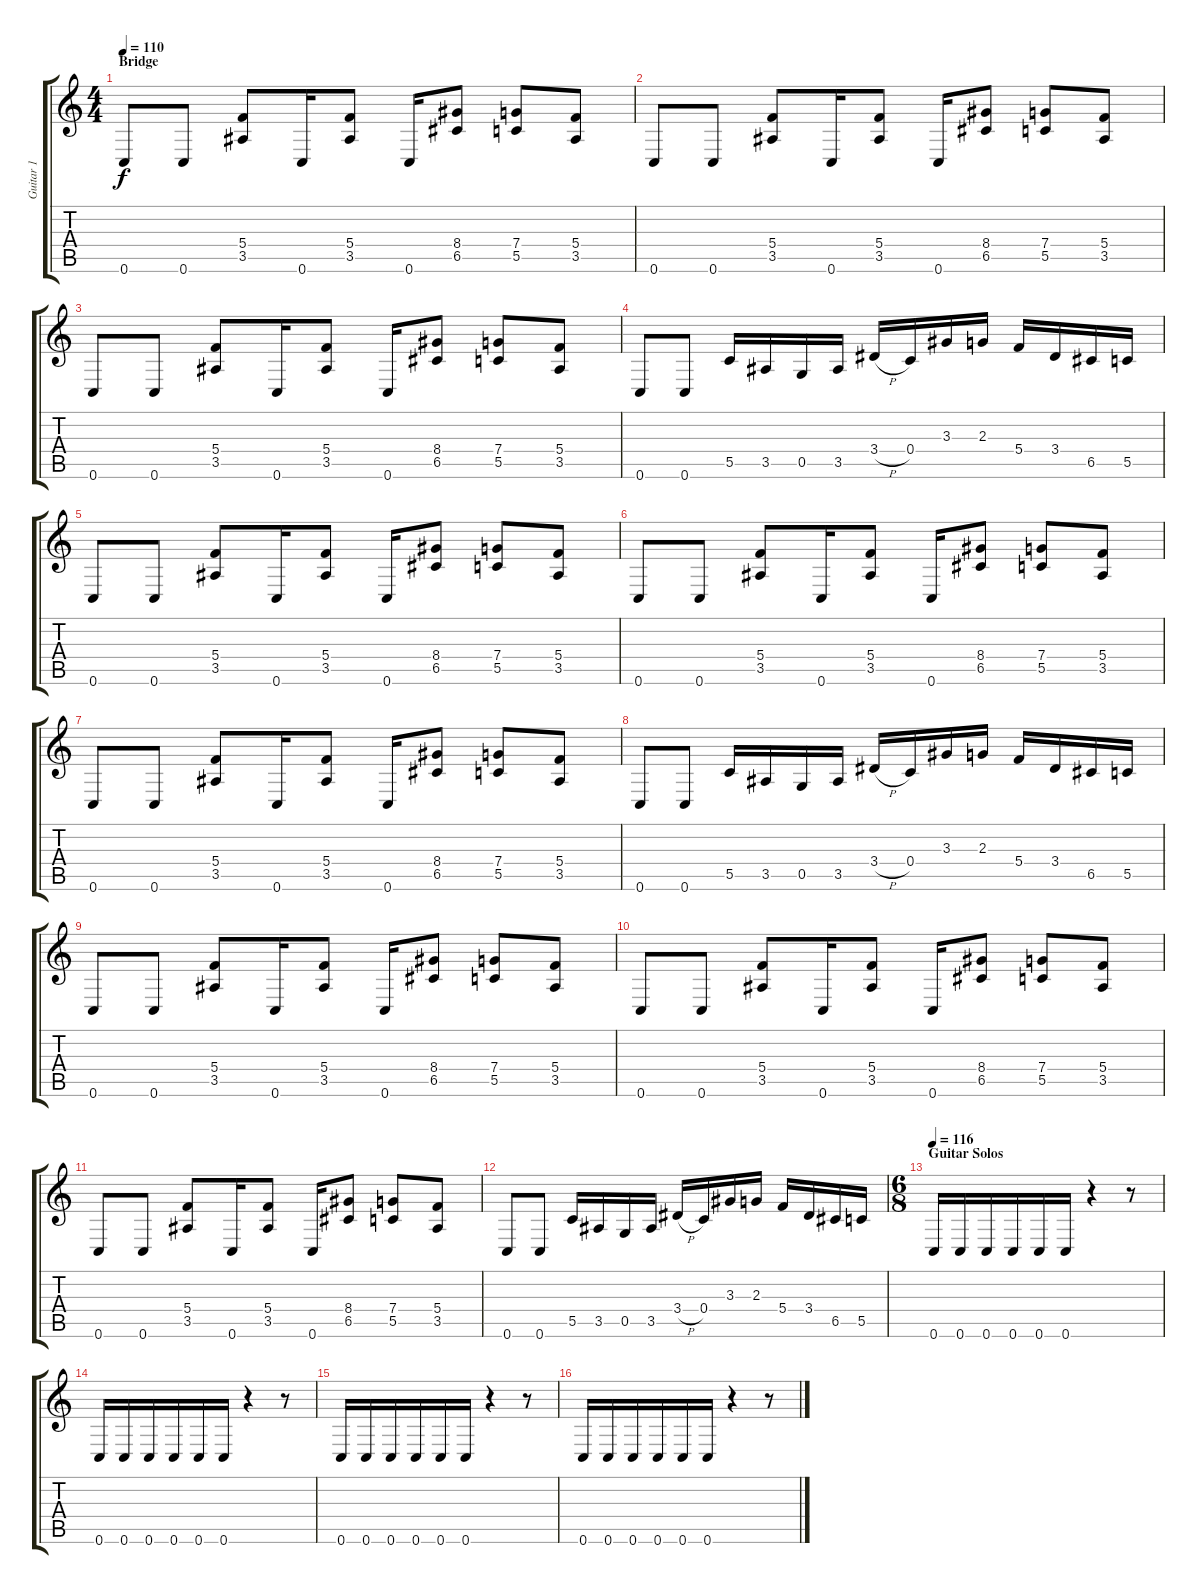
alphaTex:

\track ("Guitar 1" "Guitar 1") {instrument distortionguitar}
\staff {score tabs}
\tuning (D4 A3 F3 C3 G2 C2) {hide}
\ts (4 4)
\section ("" "Bridge")
\tempo 110
\clef g2
\ks c
0.6.8{dy f} 0.6.8 (5.4 3.5).8 0.6.16 (5.4 3.5).8 0.6.16 (8.4 6.5).8 (7.4 5.5).8 (5.4 3.5).8 |
0.6.8 0.6.8 (5.4 3.5).8 0.6.16 (5.4 3.5).8 0.6.16 (8.4 6.5).8 (7.4 5.5).8 (5.4 3.5).8 |
0.6.8 0.6.8 (5.4 3.5).8 0.6.16 (5.4 3.5).8 0.6.16 (8.4 6.5).8 (7.4 5.5).8 (5.4 3.5).8 |
0.6.8 0.6.8 5.5.16 3.5.16 0.5.16 3.5.16 3.4{h}.16 0.4.16 3.3.16 2.3.16 5.4.16 3.4.16 6.5.16 5.5.16 |
0.6.8 0.6.8 (5.4 3.5).8 0.6.16 (5.4 3.5).8 0.6.16 (8.4 6.5).8 (7.4 5.5).8 (5.4 3.5).8 |
0.6.8 0.6.8 (5.4 3.5).8 0.6.16 (5.4 3.5).8 0.6.16 (8.4 6.5).8 (7.4 5.5).8 (5.4 3.5).8 |
0.6.8 0.6.8 (5.4 3.5).8 0.6.16 (5.4 3.5).8 0.6.16 (8.4 6.5).8 (7.4 5.5).8 (5.4 3.5).8 |
0.6.8 0.6.8 5.5.16 3.5.16 0.5.16 3.5.16 3.4{h}.16 0.4.16 3.3.16 2.3.16 5.4.16 3.4.16 6.5.16 5.5.16 |
0.6.8 0.6.8 (5.4 3.5).8 0.6.16 (5.4 3.5).8 0.6.16 (8.4 6.5).8 (7.4 5.5).8 (5.4 3.5).8 |
0.6.8 0.6.8 (5.4 3.5).8 0.6.16 (5.4 3.5).8 0.6.16 (8.4 6.5).8 (7.4 5.5).8 (5.4 3.5).8 |
0.6.8 0.6.8 (5.4 3.5).8 0.6.16 (5.4 3.5).8 0.6.16 (8.4 6.5).8 (7.4 5.5).8 (5.4 3.5).8 |
0.6.8 0.6.8 5.5.16 3.5.16 0.5.16 3.5.16 3.4{h}.16 0.4.16 3.3.16 2.3.16 5.4.16 3.4.16 6.5.16 5.5.16 |
\ts (6 8)
\section ("" "Guitar Solos")
\tempo 116
0.6.16 0.6.16 0.6.16 0.6.16 0.6.16 0.6.16 r.4 r.8 |
0.6.16 0.6.16 0.6.16 0.6.16 0.6.16 0.6.16 r.4 r.8 |
0.6.16 0.6.16 0.6.16 0.6.16 0.6.16 0.6.16 r.4 r.8 |
0.6.16 0.6.16 0.6.16 0.6.16 0.6.16 0.6.16 r.4 r.8
